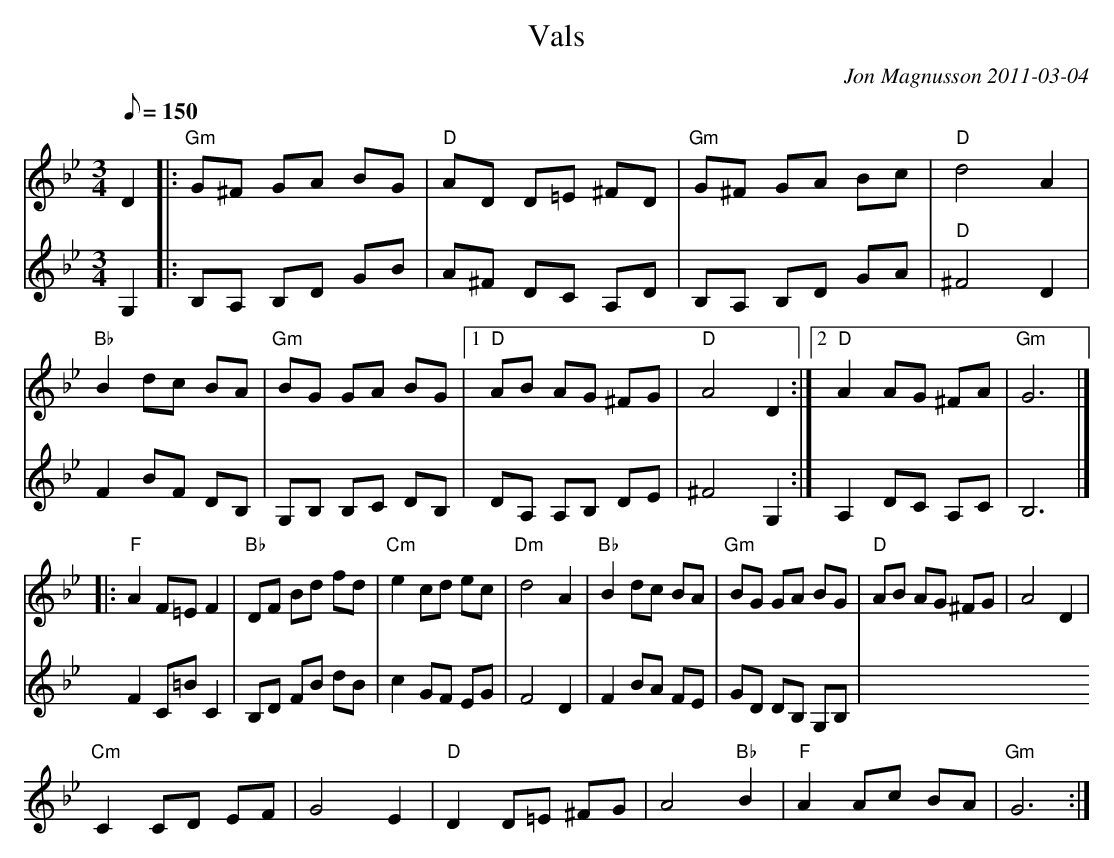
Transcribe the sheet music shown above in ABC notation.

X:1
T: Vals
C: Jon Magnusson 2011-03-04
M: 3/4
L: 1/8
K: Gm
Q:150
[V:1] D2|:"Gm" G^F GA BG|"D" AD D=E ^FD|"Gm" G^F GA Bc|"D" d4 A2|
[V:2] G,2|:B,A, B,D GB|A^F DC A,D|B,A, B,D GA|"D" ^F4 D2|
[V:1] "Bb" B2dc BA|"Gm" BG GA BG|[1 "D"AB AG ^FG|"D" A4 D2:|[2 "D" A2 AG ^FA|"Gm" G6|]
[V:2] F2BF DB,|G,B, B,C DB,|DA, A,B, DE|^F4 G,2:|A,2 DC A,C| B,6|]
[V:1]|:"F" A2 F=E F2|"Bb" DF Bd fd|"Cm" e2 cd ec|"Dm" d4 A2|"Bb" B2 dc BA|"Gm" BG GA BG|"D" AB AG ^FG|A4 D2|
[V:2] F2 C=B C2|B,D FB dB|c2 GF EG|F4 D2|F2 BA FE|GD DB, G,B,|
[V:1]"Cm" C2 CD EF|G4 E2|"D" D2 D=E ^FG|A4 "Bb" B2|"F" A2 Ac BA|"Gm" G6:|
[V:2]
